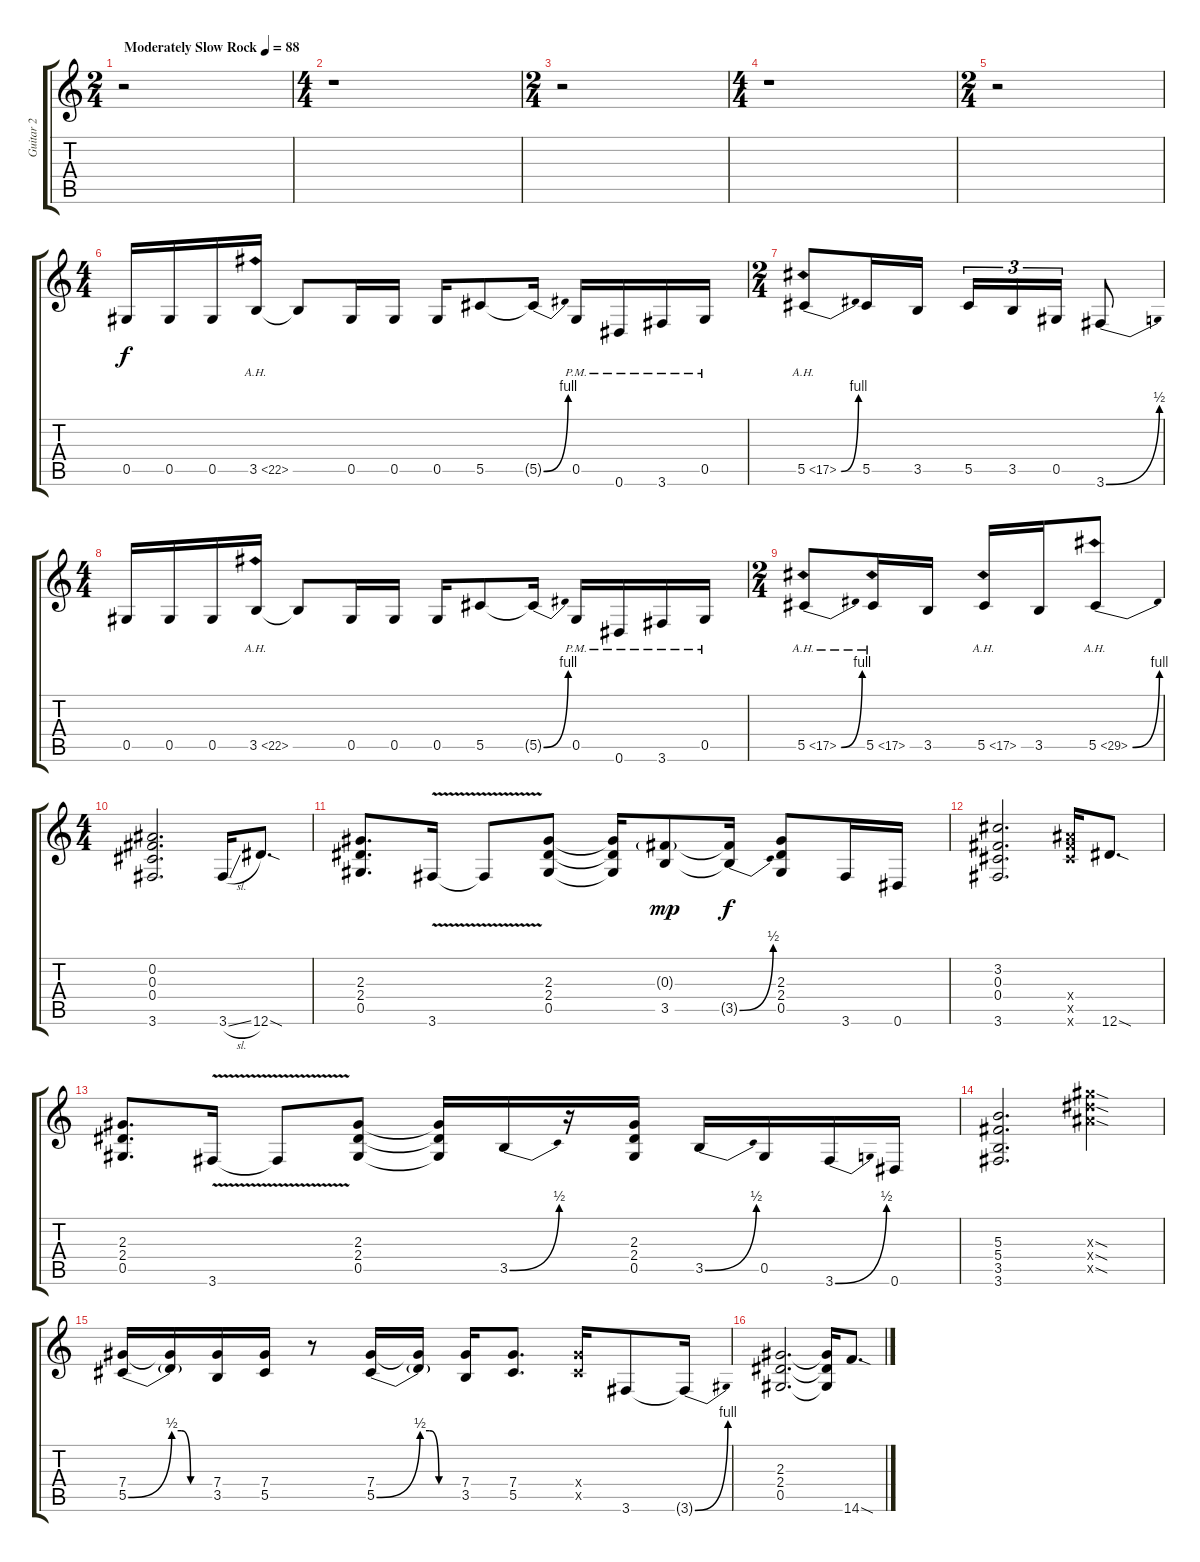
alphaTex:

\track ("Guitar 2" "Guitar 2") {instrument overdrivenguitar}
\staff {score tabs}
\tuning (Eb4 Bb3 Gb3 Db3 Ab2 Eb2) {hide}
\ts (2 4)
\tempo (88 "Moderately Slow Rock")
\clef g2
\ks c
r.2{dy f instrument overdrivenguitar} |
\ts (4 4)
r.1 |
\ts (2 4)
r.2 |
\ts (4 4)
r.1 |
\ts (2 4)
r.2 |
\ts (4 4)
0.5.16 0.5.16 0.5.16 3.5{ah 19}.16 3.5{t}.8 0.5.16 0.5.16 0.5.16 5.5.8 5.5{be (bend 0 0 60 4) t}.16 0.5{pm}.16 0.6{pm}.16 3.6{pm}.16 0.5{pm}.16 |
\ts (2 4)
5.5{be (bend 0 0 60 4) ah 12}.8 5.5.16 3.5.16 5.5.16{tu (3 2)} 3.5.16{tu (3 2)} 0.5.16{tu (3 2)} 3.6{be (bend 0 0 60 2)}.8 |
\ts (4 4)
0.5.16 0.5.16 0.5.16 3.5{ah 19}.16 3.5{t}.8 0.5.16 0.5.16 0.5.16 5.5.8 5.5{be (bend 0 0 60 4) t}.16 0.5{pm}.16 0.6{pm}.16 3.6{pm}.16 0.5{pm}.16 |
\ts (2 4)
5.5{be (bend 0 0 60 4) ah 12}.8 5.5{ah 12}.16 3.5.16 5.5{ah 12}.16 3.5.16 5.5{be (bend 0 0 60 4) ah 24}.8 |
\ts (4 4)
(0.2 0.3 0.4 3.6).2{d} 3.6{sl}.16 12.6{sod}.8{d} |
(2.3 2.4 0.5).8{d} 3.6{v}.16 3.6{t}.8 (2.3 2.4 0.5).8 (2.3{t} 2.4{t} 0.5{t}).16 (0.3{g} 3.5).8{dy mp} (0.3{t} 3.5{be (bend 0 0 60 2) t}).16{dy f} (2.3 2.4 0.5).8 3.6.16 0.6.16 |
(3.2 0.3 0.4 3.6).2{d} (9.4{x} 10.5{x} 10.6{x}).16 12.6{sod}.8{d} |
(2.3 2.4 0.5).8{d} 3.6{v}.16 3.6{t}.8 (2.3 2.4 0.5).8 (2.3{t} 2.4{t} 0.5{t}).16 3.5{be (bend 0 0 60 2)}.16 r.16 (2.3 2.4 0.5).16 3.5{be (bend 0 0 60 2)}.16 0.5.16 3.6{be (bend 0 0 60 2)}.16 0.6.16 |
(5.3 5.4 3.5 3.6).2{d} (14.3{sod x} 14.4{sod x} 14.5{sod x}).4 |
(7.4 5.5{be (bend 0 0 60 2)}).16 (7.4{t} 5.5{be (custom 0 2 15 2 30 0 60 0) t}).16 (7.4 3.5).16 (7.4 5.5).16 r.8 (7.4 5.5{be (bend 0 0 60 2)}).16 (7.4{t} 5.5{be (custom 0 2 15 2 30 0 60 0) t}).16 (7.4 3.5).16 (7.4 5.5).8{d} (7.4{x} 5.5{x}).16 3.6.8 3.6{be (bend 0 0 60 4) t}.16 |
(2.3 2.4 0.5).2{d} (2.3{t} 2.4{t} 0.5{t}).16 14.6{sod}.8{d}
